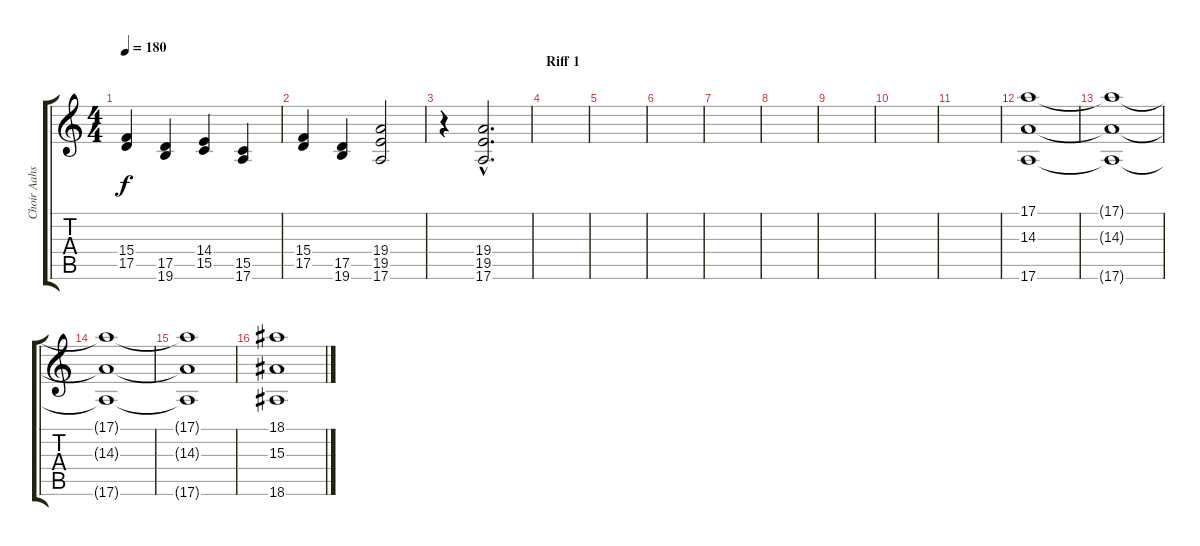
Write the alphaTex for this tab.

\track ("Choir Aahs" "Choir Aahs") {instrument choiraahs}
\staff {score tabs}
\tuning (E4 B3 G3 D3 A2 E2) {hide}
\ts (4 4)
\tempo 180
\clef g2
\ks c
(15.4 17.5).4{dy f volume 12} (17.5 19.6).4{volume 12} (14.4 15.5).4{volume 12} (15.5 17.6).4{volume 12} |
(15.4 17.5).4{volume 12} (17.5 19.6).4{volume 12} (19.4 19.5 17.6).2{volume 12} |
r.4{volume 12} (19.4{hac} 19.5{hac} 17.6{hac}).2{d volume 12} |
\section ("" "Riff 1")
|
|
|
|
|
|
|
|
(17.1 14.3 17.6).1{volume 9 instrument choiraahs} |
(17.1{t} 14.3{t} 17.6{t}).1 |
(17.1{t} 14.3{t} 17.6{t}).1 |
(17.1{t} 14.3{t} 17.6{t}).1 |
(18.1 15.3 18.6).1
